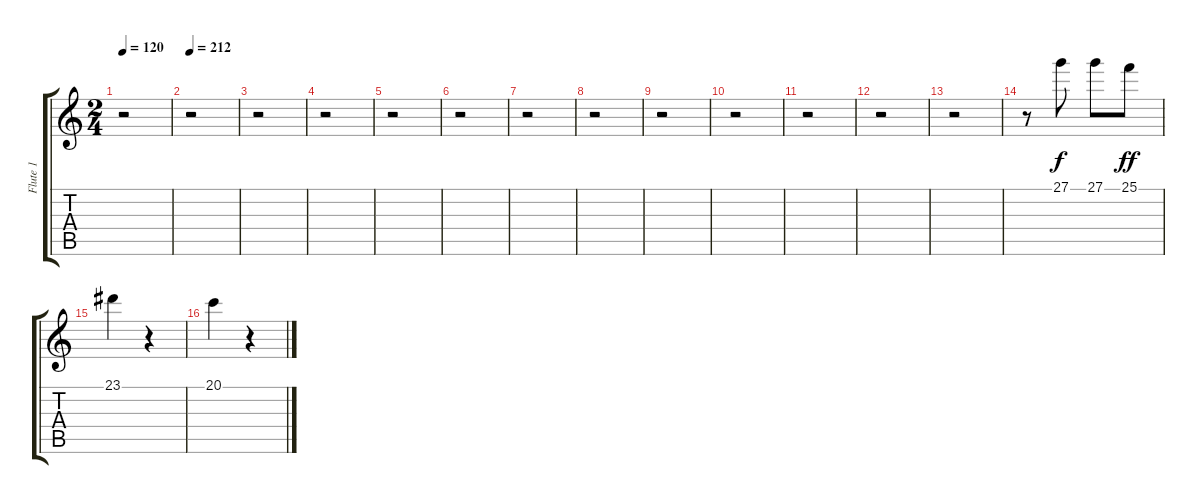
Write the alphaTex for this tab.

\track ("Flute 1" "Flute 1") {instrument flute}
\staff {score tabs}
\tuning (E4 B3 G3 D3 A2 E2) {hide}
\ts (2 4)
\tempo 120
\clef g2
\ks c
r.2{dy fff} |
\tempo 212
r.2 |
r.2 |
r.2 |
r.2 |
r.2 |
r.2 |
r.2 |
r.2 |
r.2 |
r.2 |
r.2 |
r.2 |
r.8 27.1.8{dy f} 27.1.8 25.1.8{dy ff} |
23.1.4 r.4 |
20.1.4 r.4
